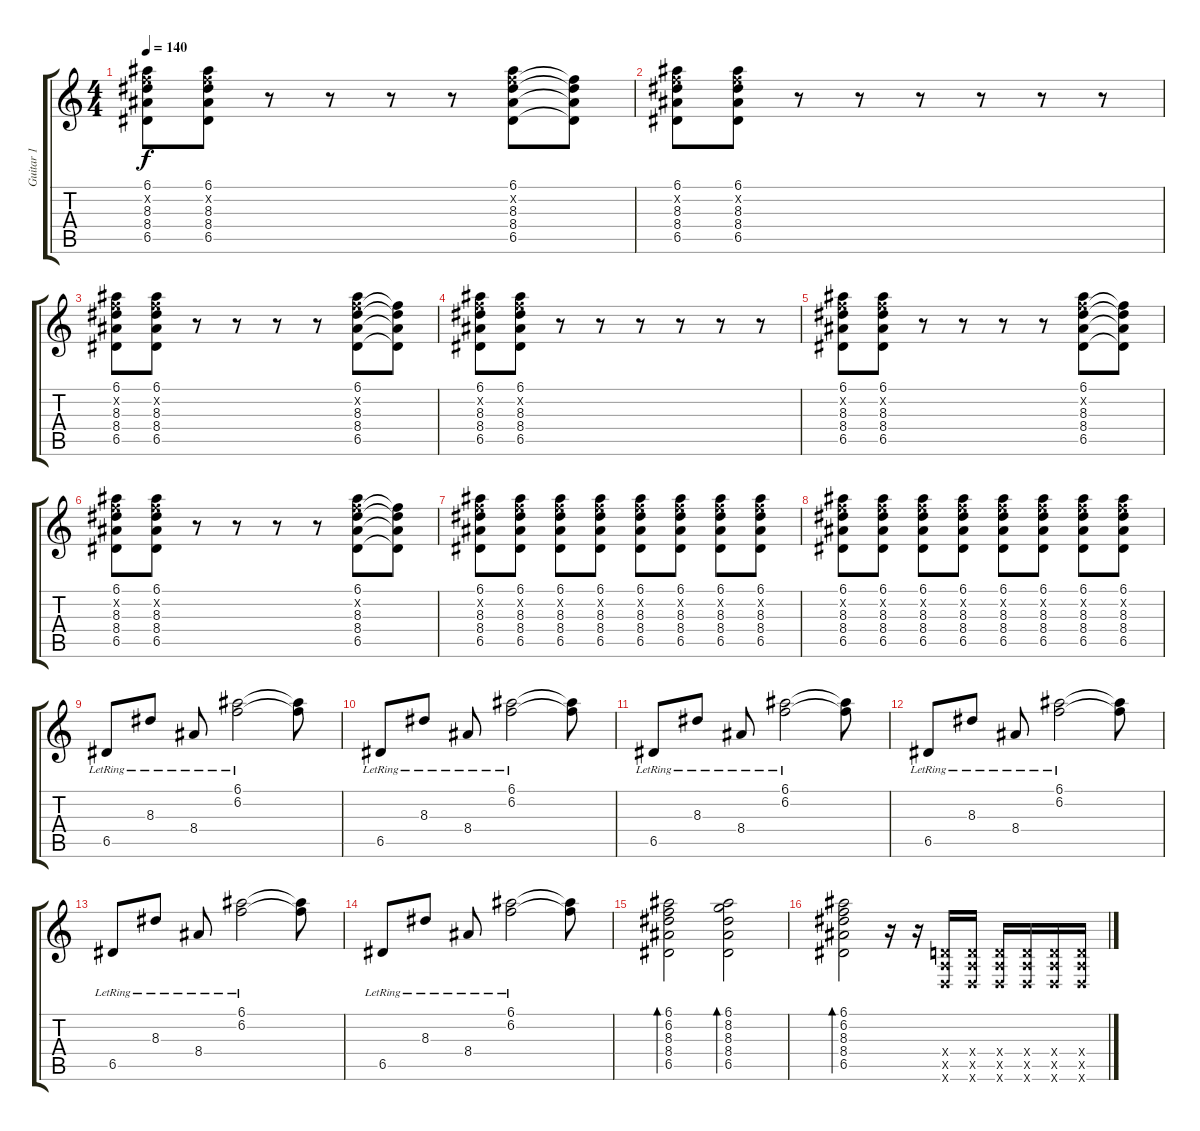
\track ("Guitar 1" "Guitar 1") {instrument overdrivenguitar}
\staff {score tabs}
\tuning (E4 B3 G3 D3 A2 D2) {hide}
\ts (4 4)
\tempo 140
\clef g2
\ks c
(6.1 6.2{x} 8.3 8.4 6.5).8{dy f} (6.1 6.2{x} 8.3 8.4 6.5).8 r.8 r.8 r.8 r.8 (6.1 6.2{x} 8.3 8.4 6.5).8 (6.2{t} 8.3{t} 8.4{t} 6.5{t}).8 |
(6.1 6.2{x} 8.3 8.4 6.5).8 (6.1 6.2{x} 8.3 8.4 6.5).8 r.8 r.8 r.8 r.8 r.8 r.8 |
(6.1 6.2{x} 8.3 8.4 6.5).8 (6.1 6.2{x} 8.3 8.4 6.5).8 r.8 r.8 r.8 r.8 (6.1 6.2{x} 8.3 8.4 6.5).8 (6.2{t} 8.3{t} 8.4{t} 6.5{t}).8 |
(6.1 6.2{x} 8.3 8.4 6.5).8 (6.1 6.2{x} 8.3 8.4 6.5).8 r.8 r.8 r.8 r.8 r.8 r.8 |
(6.1 6.2{x} 8.3 8.4 6.5).8 (6.1 6.2{x} 8.3 8.4 6.5).8 r.8 r.8 r.8 r.8 (6.1 6.2{x} 8.3 8.4 6.5).8 (6.2{t} 8.3{t} 8.4{t} 6.5{t}).8 |
(6.1 6.2{x} 8.3 8.4 6.5).8 (6.1 6.2{x} 8.3 8.4 6.5).8 r.8 r.8 r.8 r.8 (6.1 6.2{x} 8.3 8.4 6.5).8 (6.2{t} 8.3{t} 8.4{t} 6.5{t}).8 |
(6.1 6.2{x} 8.3 8.4 6.5).8 (6.1 6.2{x} 8.3 8.4 6.5).8 (6.1 6.2{x} 8.3 8.4 6.5).8 (6.1 6.2{x} 8.3 8.4 6.5).8 (6.1 6.2{x} 8.3 8.4 6.5).8 (6.1 6.2{x} 8.3 8.4 6.5).8 (6.1 6.2{x} 8.3 8.4 6.5).8 (6.1 6.2{x} 8.3 8.4 6.5).8 |
(6.1 6.2{x} 8.3 8.4 6.5).8 (6.1 6.2{x} 8.3 8.4 6.5).8 (6.1 6.2{x} 8.3 8.4 6.5).8 (6.1 6.2{x} 8.3 8.4 6.5).8 (6.1 6.2{x} 8.3 8.4 6.5).8 (6.1 6.2{x} 8.3 8.4 6.5).8 (6.1 6.2{x} 8.3 8.4 6.5).8 (6.1 6.2{x} 8.3 8.4 6.5).8 |
6.5{lr}.8 8.3{lr}.8 8.4{lr}.8 (6.1 6.2{lr}).2 (6.1{t} 6.2{t}).8 |
6.5{lr}.8 8.3{lr}.8 8.4{lr}.8 (6.1{lr} 6.2{lr}).2 (6.1{t} 6.2{t}).8 |
6.5{lr}.8 8.3{lr}.8 8.4{lr}.8 (6.1{lr} 6.2{lr}).2 (6.1{t} 6.2{t}).8 |
6.5{lr}.8 8.3{lr}.8 8.4{lr}.8 (6.1{lr} 6.2{lr}).2 (6.1{t} 6.2{t}).8 |
6.5{lr}.8 8.3{lr}.8 8.4{lr}.8 (6.1{lr} 6.2{lr}).2 (6.1{t} 6.2{t}).8 |
6.5{lr}.8 8.3{lr}.8 8.4{lr}.8 (6.1{lr} 6.2{lr}).2 (6.1{t} 6.2{t}).8 |
(6.1 6.2 8.3 8.4 6.5).2{bd 60} (6.1 8.2 8.3 8.4 6.5).2{bd 60} |
(6.1 6.2 8.3 8.4 6.5).2{bd 60} r.16 r.16 (0.4{x} 0.5{x} 0.6{x}).16 (0.4{x} 0.5{x} 0.6{x}).16 (0.4{x} 0.5{x} 0.6{x}).16 (0.4{x} 0.5{x} 0.6{x}).16 (0.4{x} 0.5{x} 0.6{x}).16 (0.4{x} 0.5{x} 0.6{x}).16
